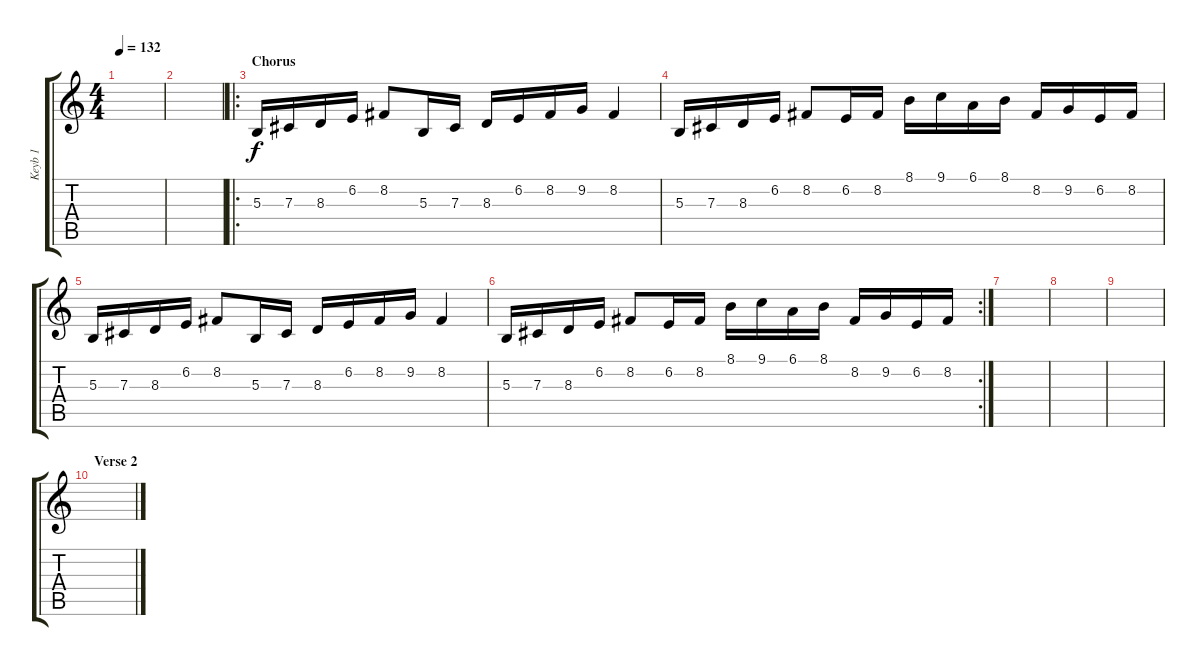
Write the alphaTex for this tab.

\track ("Keyb 1" "Keyb 1") {instrument harpsichord}
\staff {score tabs}
\tuning (Eb4 Bb3 Gb3 Db3 Ab2 Eb2) {hide}
\ts (4 4)
\tempo 132
\clef g2
\ks c
|
|
\ro
\section ("" "Chorus")
5.3.16 7.3.16 8.3.16 6.2.16 8.2.8 5.3.16 7.3.16 8.3.16 6.2.16 8.2.16 9.2.16 8.2.4 |
5.3.16 7.3.16 8.3.16 6.2.16 8.2.8 6.2.16 8.2.16 8.1.16 9.1.16 6.1.16 8.1.16 8.2.16 9.2.16 6.2.16 8.2.16 |
5.3.16 7.3.16 8.3.16 6.2.16 8.2.8 5.3.16 7.3.16 8.3.16 6.2.16 8.2.16 9.2.16 8.2.4 |
\rc 2
5.3.16 7.3.16 8.3.16 6.2.16 8.2.8 6.2.16 8.2.16 8.1.16 9.1.16 6.1.16 8.1.16 8.2.16 9.2.16 6.2.16 8.2.16 |
|
|
|
\section ("" "Verse 2")
